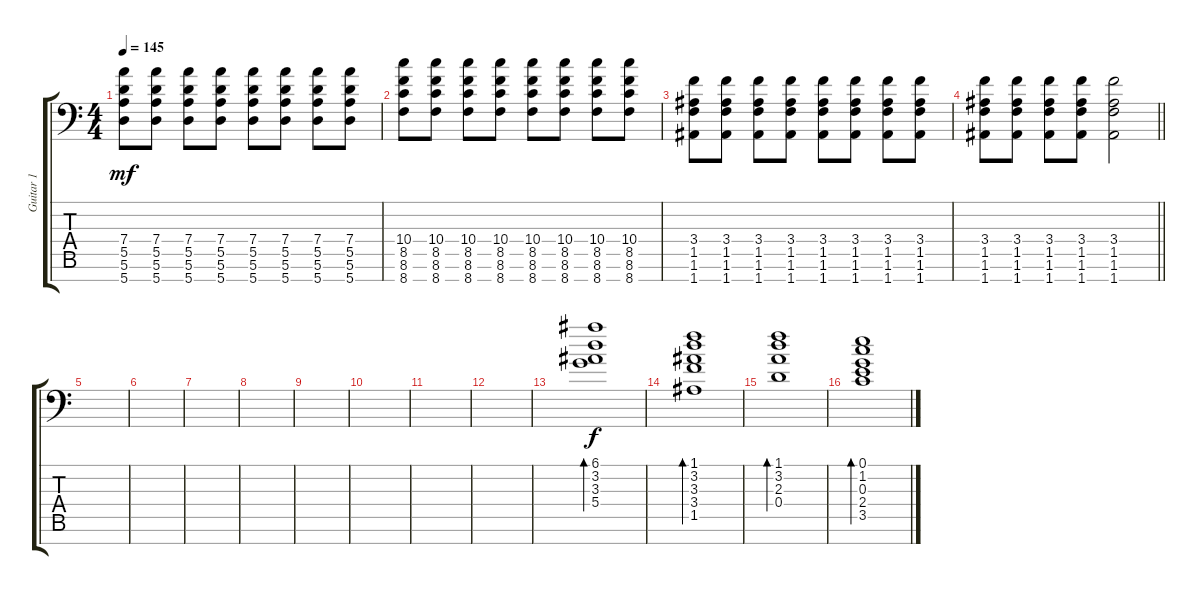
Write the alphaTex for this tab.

\track ("Guitar 1" "Guitar 1") {instrument distortionguitar}
\staff {score tabs}
\tuning (E4 B3 G3 D3 A2 E2 A1) {hide}
\ts (4 4)
\tempo 145
\clef f4
\ks c
(7.4 5.5 5.6 5.7).8{dy mf} (7.4 5.5 5.6 5.7).8 (7.4 5.5 5.6 5.7).8 (7.4 5.5 5.6 5.7).8 (7.4 5.5 5.6 5.7).8 (7.4 5.5 5.6 5.7).8 (7.4 5.5 5.6 5.7).8 (7.4 5.5 5.6 5.7).8 |
(10.4 8.5 8.6 8.7).8 (10.4 8.5 8.6 8.7).8 (10.4 8.5 8.6 8.7).8 (10.4 8.5 8.6 8.7).8 (10.4 8.5 8.6 8.7).8 (10.4 8.5 8.6 8.7).8 (10.4 8.5 8.6 8.7).8 (10.4 8.5 8.6 8.7).8 |
(3.4 1.5 1.6 1.7).8 (3.4 1.5 1.6 1.7).8 (3.4 1.5 1.6 1.7).8 (3.4 1.5 1.6 1.7).8 (3.4 1.5 1.6 1.7).8 (3.4 1.5 1.6 1.7).8 (3.4 1.5 1.6 1.7).8 (3.4 1.5 1.6 1.7).8 |
\barLineRight lightlight
(3.4 1.5 1.6 1.7).8 (3.4 1.5 1.6 1.7).8 (3.4 1.5 1.6 1.7).8 (3.4 1.5 1.6 1.7).8 (3.4 1.5 1.6 1.7).2 |
\section ("" "")
|
|
|
|
|
|
|
|
(6.1 3.2 3.3 5.4).1{bd 240 dy f instrument electricguitarjazz} |
(1.1 3.2 3.3 3.4 1.5).1{bd 240} |
(1.1 3.2 2.3 0.4).1{bd 240} |
(0.1 1.2 0.3 2.4 3.5).1{bd 240}
